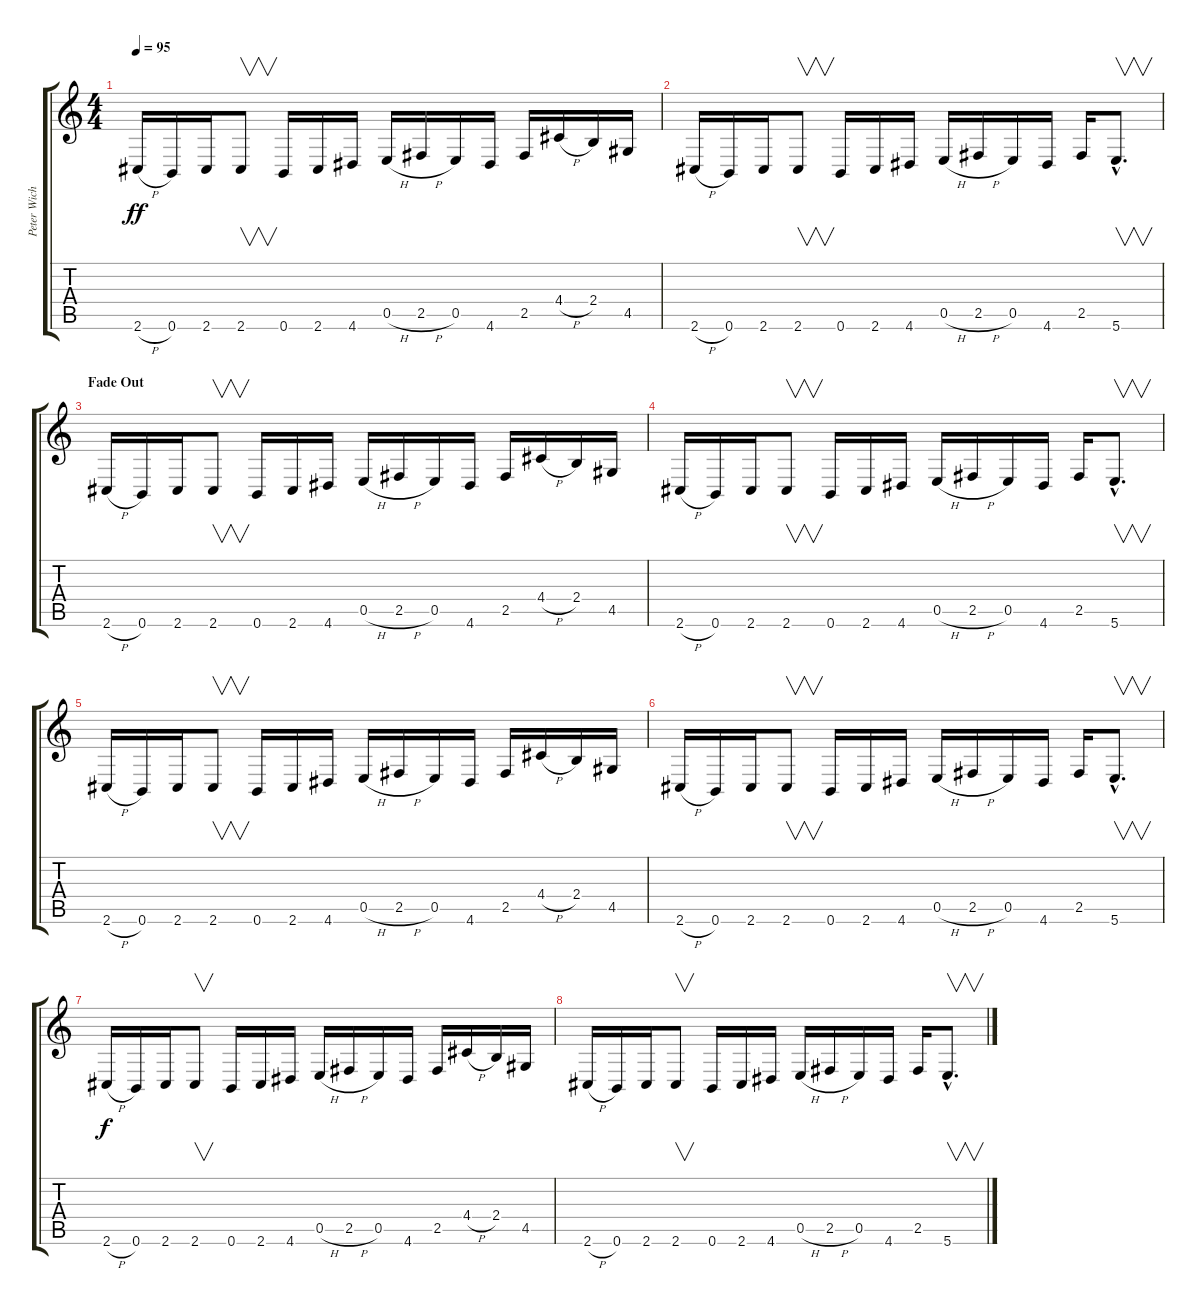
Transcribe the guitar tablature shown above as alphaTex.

\track ("Peter Wichers" "Peter Wich") {instrument distortionguitar}
\staff {score tabs}
\tuning (B3 Gb3 D3 A2 E2 B1) {hide}
\ts (4 4)
\tempo 95
\clef g2
\ks c
2.6{h}.16{dy ff} 0.6.16 2.6.16 2.6.8{v} 0.6.16 2.6.16 4.6.16 0.5{h}.16 2.5{h}.16 0.5.16 4.6.16 2.5.16 4.4{h}.16 2.4.16 4.5.16 |
2.6{h}.16 0.6.16 2.6.16 2.6.8{v} 0.6.16 2.6.16 4.6.16 0.5{h}.16 2.5{h}.16 0.5.16 4.6.16 2.5.16 5.6{hac}.8{v d} |
\section ("" "Fade Out")
2.6{h}.16 0.6.16 2.6.16 2.6.8{v} 0.6.16 2.6.16 4.6.16 0.5{h}.16 2.5{h}.16 0.5.16 4.6.16 2.5.16 4.4{h}.16 2.4.16 4.5.16 |
2.6{h}.16 0.6.16 2.6.16 2.6.8{v} 0.6.16 2.6.16 4.6.16 0.5{h}.16 2.5{h}.16 0.5.16 4.6.16 2.5.16 5.6{hac}.8{v d} |
2.6{h}.16 0.6.16 2.6.16 2.6.8{v} 0.6.16 2.6.16 4.6.16 0.5{h}.16 2.5{h}.16 0.5.16 4.6.16 2.5.16 4.4{h}.16 2.4.16 4.5.16 |
2.6{h}.16 0.6.16 2.6.16 2.6.8{v} 0.6.16 2.6.16 4.6.16 0.5{h}.16 2.5{h}.16 0.5.16 4.6.16 2.5.16 5.6{hac}.8{v d} |
2.6{h}.16{dy f} 0.6.16 2.6.16 2.6.8{v} 0.6.16 2.6.16 4.6.16 0.5{h}.16 2.5{h}.16 0.5.16 4.6.16 2.5.16 4.4{h}.16 2.4.16 4.5.16 |
2.6{h}.16 0.6.16 2.6.16 2.6.8{v} 0.6.16 2.6.16 4.6.16 0.5{h}.16 2.5{h}.16 0.5.16 4.6.16 2.5.16 5.6{hac}.8{v d}
